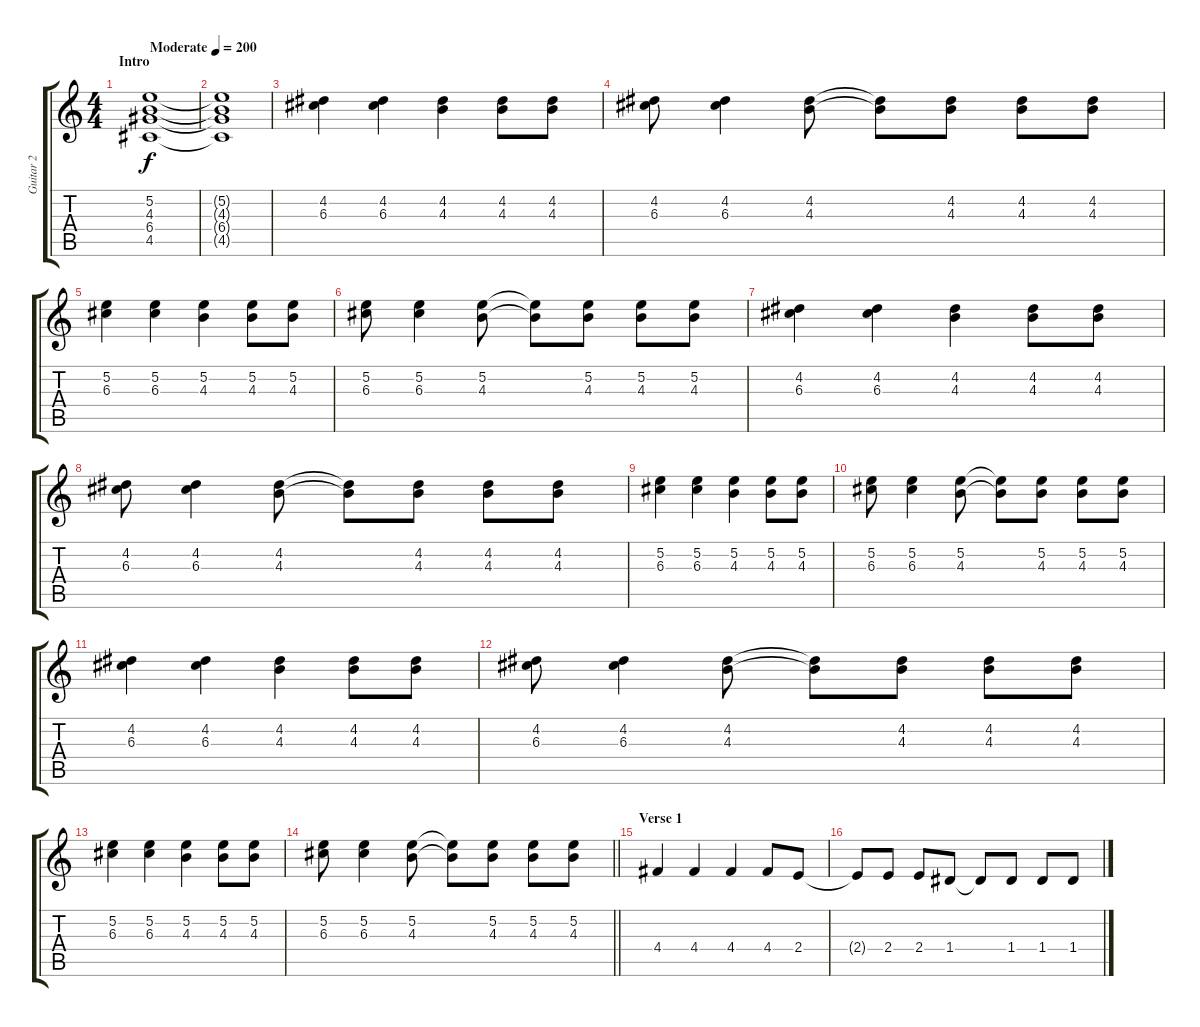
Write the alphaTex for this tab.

\track ("Guitar 2" "Guitar 2") {instrument distortionguitar}
\staff {score tabs}
\tuning (E4 B3 G3 D3 A2 E2) {hide}
\ts (4 4)
\section ("" "Intro")
\tempo (200 "Moderate")
\clef g2
\ks c
(5.2 4.3 6.4 4.5).1{dy f instrument distortionguitar} |
(5.2{t} 4.3{t} 6.4{t} 4.5{t}).1 |
(4.2 6.3).4 (4.2 6.3).4 (4.2 4.3).4 (4.2 4.3).8 (4.2 4.3).8 |
(4.2 6.3).8 (4.2 6.3).4 (4.2 4.3).8 (4.2{t} 4.3{t}).8 (4.2 4.3).8 (4.2 4.3).8 (4.2 4.3).8 |
(5.2 6.3).4 (5.2 6.3).4 (5.2 4.3).4 (5.2 4.3).8 (5.2 4.3).8 |
(5.2 6.3).8 (5.2 6.3).4 (5.2 4.3).8 (5.2{t} 4.3{t}).8 (5.2 4.3).8 (5.2 4.3).8 (5.2 4.3).8 |
(4.2 6.3).4 (4.2 6.3).4 (4.2 4.3).4 (4.2 4.3).8 (4.2 4.3).8 |
(4.2 6.3).8 (4.2 6.3).4 (4.2 4.3).8 (4.2{t} 4.3{t}).8 (4.2 4.3).8 (4.2 4.3).8 (4.2 4.3).8 |
(5.2 6.3).4 (5.2 6.3).4 (5.2 4.3).4 (5.2 4.3).8 (5.2 4.3).8 |
(5.2 6.3).8 (5.2 6.3).4 (5.2 4.3).8 (5.2{t} 4.3{t}).8 (5.2 4.3).8 (5.2 4.3).8 (5.2 4.3).8 |
(4.2 6.3).4 (4.2 6.3).4 (4.2 4.3).4 (4.2 4.3).8 (4.2 4.3).8 |
(4.2 6.3).8 (4.2 6.3).4 (4.2 4.3).8 (4.2{t} 4.3{t}).8 (4.2 4.3).8 (4.2 4.3).8 (4.2 4.3).8 |
(5.2 6.3).4 (5.2 6.3).4 (5.2 4.3).4 (5.2 4.3).8 (5.2 4.3).8 |
\barLineRight lightlight
(5.2 6.3).8 (5.2 6.3).4 (5.2 4.3).8 (5.2{t} 4.3{t}).8 (5.2 4.3).8 (5.2 4.3).8 (5.2 4.3).8 |
\section ("" "Verse 1")
4.4.4 4.4.4 4.4.4 4.4.8 2.4.8 |
2.4{t}.8 2.4.8 2.4.8 1.4.8 1.4{t}.8 1.4.8 1.4.8 1.4.8
